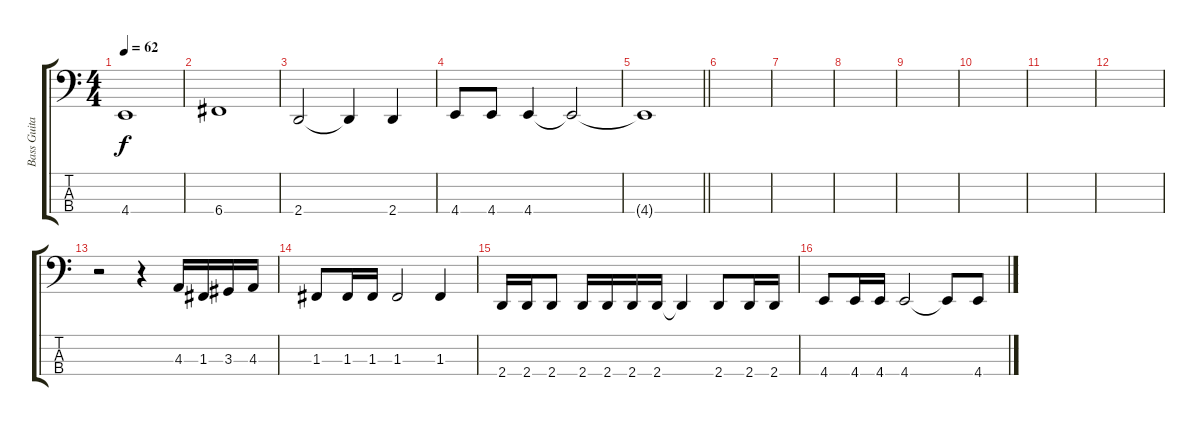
\track ("Bass Guitar" "Bass Guita") {instrument electricbassfinger}
\staff {score tabs}
\tuning (Eb2 Bb1 F1 C1) {hide}
\ts (4 4)
\tempo 62
\clef f4
\ks c
4.4.1{dy f} |
6.4.1 |
2.4.2 2.4{t}.4 2.4.4 |
4.4.8 4.4.8 4.4.4 4.4{t}.2 |
\barLineRight lightlight
4.4{t}.1 |
|
|
|
|
|
|
|
r.2 r.4 4.3.16 1.3.16 3.3.16 4.3.16 |
1.3.8 1.3.16 1.3.16 1.3.2 1.3.4 |
2.4.16 2.4.16 2.4.8 2.4.16 2.4.16 2.4.16 2.4.16 2.4{t}.4 2.4.8 2.4.16 2.4.16 |
4.4.8 4.4.16 4.4.16 4.4.2 4.4{t}.8 4.4.8
